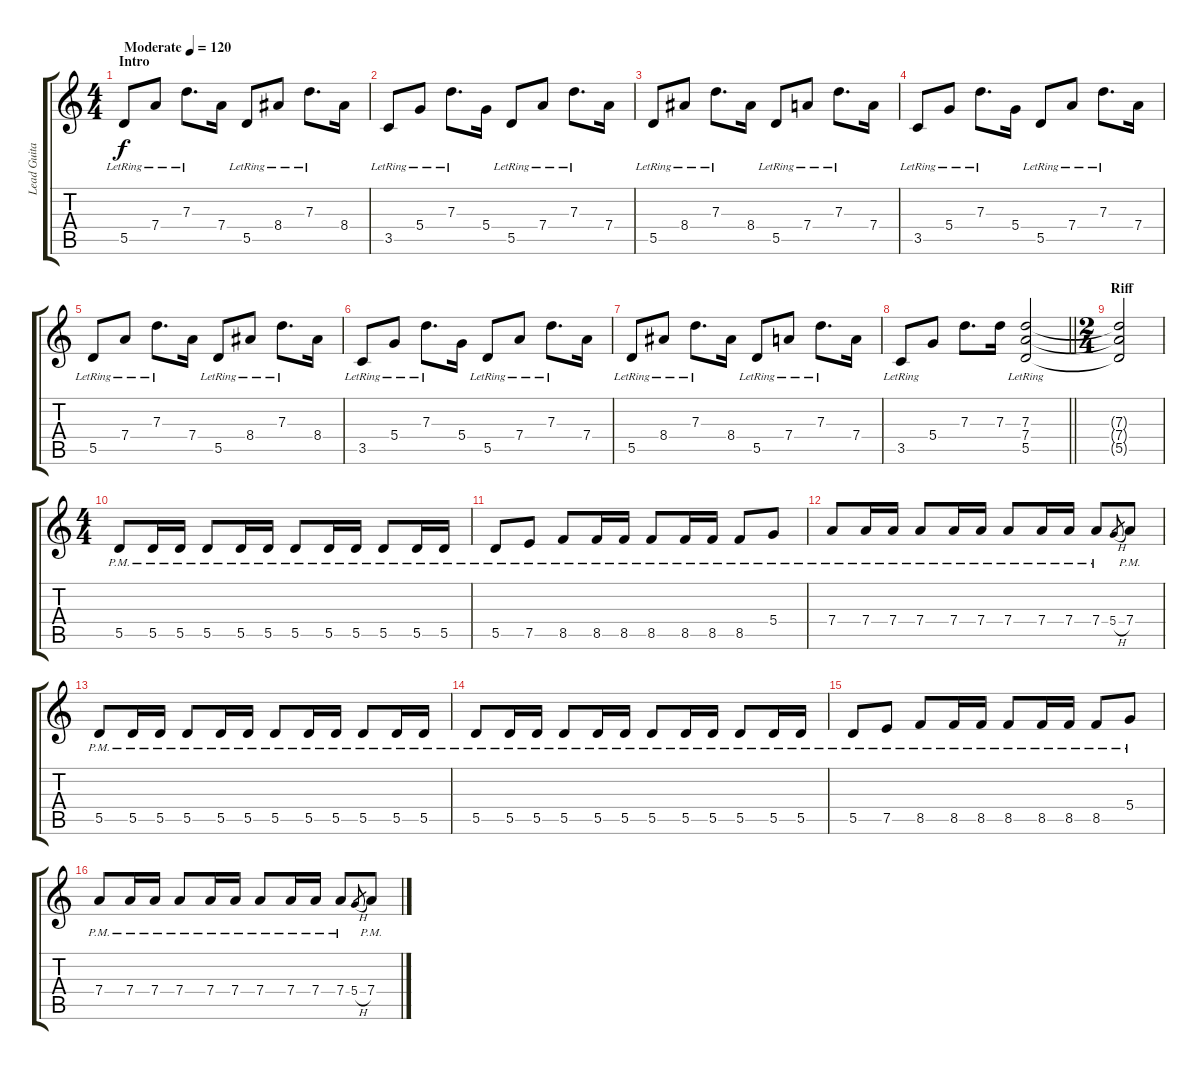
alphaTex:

\track ("Lead Guitar" "Lead Guita") {instrument distortionguitar}
\staff {score tabs}
\tuning (E4 B3 G3 D3 A2 E2) {hide}
\ts (4 4)
\section ("" "Intro")
\tempo (120 "Moderate")
\clef g2
\ks c
5.5{lr}.8{dy f instrument distortionguitar} 7.4{lr}.8 7.3{lr}.8{d} 7.4.16 5.5{lr}.8 8.4{lr}.8 7.3{lr}.8{d} 8.4.16 |
3.5{lr}.8 5.4{lr}.8 7.3{lr}.8{d} 5.4.16 5.5{lr}.8 7.4{lr}.8 7.3{lr}.8{d} 7.4.16 |
5.5{lr}.8 8.4{lr}.8 7.3{lr}.8{d} 8.4.16 5.5{lr}.8 7.4{lr}.8 7.3{lr}.8{d} 7.4.16 |
3.5{lr}.8 5.4{lr}.8 7.3{lr}.8{d} 5.4.16 5.5{lr}.8 7.4{lr}.8 7.3{lr}.8{d} 7.4.16 |
5.5{lr}.8 7.4{lr}.8 7.3{lr}.8{d} 7.4.16 5.5{lr}.8 8.4{lr}.8 7.3{lr}.8{d} 8.4.16 |
3.5{lr}.8 5.4{lr}.8 7.3{lr}.8{d} 5.4.16 5.5{lr}.8 7.4{lr}.8 7.3{lr}.8{d} 7.4.16 |
5.5{lr}.8 8.4{lr}.8 7.3{lr}.8{d} 8.4.16 5.5{lr}.8 7.4{lr}.8 7.3{lr}.8{d} 7.4.16 |
\barLineRight lightlight
3.5{lr}.8 5.4.8 7.3.8{d} 7.3.16 (7.3 7.4 5.5{lr}).2 |
\ts (2 4)
\section ("" "Riff")
(7.3{t} 7.4{t} 5.5{t}).2 |
\ts (4 4)
5.5{pm}.8 5.5{pm}.16 5.5{pm}.16 5.5{pm}.8 5.5{pm}.16 5.5{pm}.16 5.5{pm}.8 5.5{pm}.16 5.5{pm}.16 5.5{pm}.8 5.5{pm}.16 5.5{pm}.16 |
5.5{pm}.8 7.5{pm}.8 8.5{pm}.8 8.5{pm}.16 8.5{pm}.16 8.5{pm}.8 8.5{pm}.16 8.5{pm}.16 8.5{pm}.8 5.4{pm}.8 |
7.4{pm}.8 7.4{pm}.16 7.4{pm}.16 7.4{pm}.8 7.4{pm}.16 7.4{pm}.16 7.4{pm}.8 7.4{pm}.16 7.4{pm}.16 7.4{pm}.8 5.4{h}.8{gr} 7.4{pm}.8 |
5.5{pm}.8 5.5{pm}.16 5.5{pm}.16 5.5{pm}.8 5.5{pm}.16 5.5{pm}.16 5.5{pm}.8 5.5{pm}.16 5.5{pm}.16 5.5{pm}.8 5.5{pm}.16 5.5{pm}.16 |
5.5{pm}.8 5.5{pm}.16 5.5{pm}.16 5.5{pm}.8 5.5{pm}.16 5.5{pm}.16 5.5{pm}.8 5.5{pm}.16 5.5{pm}.16 5.5{pm}.8 5.5{pm}.16 5.5{pm}.16 |
5.5{pm}.8 7.5{pm}.8 8.5{pm}.8 8.5{pm}.16 8.5{pm}.16 8.5{pm}.8 8.5{pm}.16 8.5{pm}.16 8.5{pm}.8 5.4{pm}.8 |
7.4{pm}.8 7.4{pm}.16 7.4{pm}.16 7.4{pm}.8 7.4{pm}.16 7.4{pm}.16 7.4{pm}.8 7.4{pm}.16 7.4{pm}.16 7.4{pm}.8 5.4{h}.8{gr} 7.4{pm}.8
